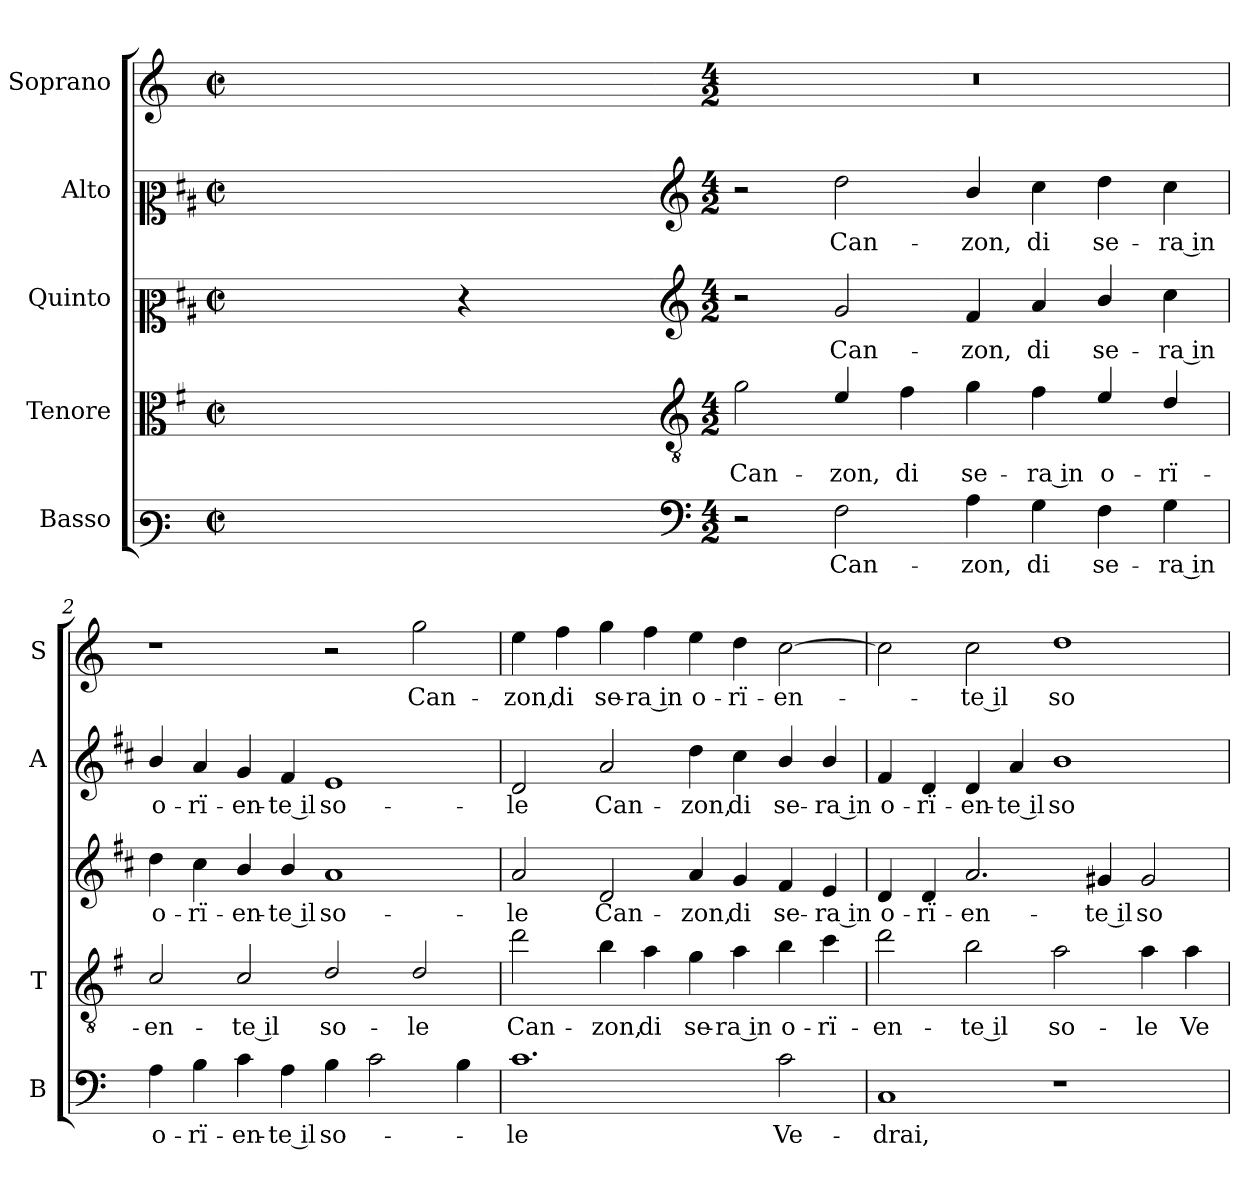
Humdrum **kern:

**kern	**text	**kern	**text	**kern	**text	**kern	**text	**kern	**text
*part5	*part5	*part4	*part4	*part3	*part3	*part2	*part2	*part1	*part1
*staff5	*staff5	*staff4	*staff4	*staff3	*staff3	*staff2	*staff2	*staff1	*staff1
*I"Basso	*	*I"Tenore	*	*I"Quinto	*	*I"Alto	*	*I"Soprano	*
*I'B	*	*I'T	*	*	*	*I'A	*	*I'S	*
*clefF3	*	*clefC3	*	*clefC2	*	*clefC2	*	*clefG2	*
*	*	*ITrd4c7	*	*ITrd1c2	*	*ITrd1c2	*	*	*
*k[]	*	*k[]	*	*k[]	*	*k[]	*	*k[]	*
*C:	*	*C:	*	*C:	*	*C:	*	*C:	*
*M2/2	*	*M2/2	*	*M2/2	*	*M2/2	*	*M2/2	*
*met(c|)	*	*met(c|)	*	*met(c|)	*	*met(c|)	*	*met(c|)	*
=	=	=	=	=	=	=	=	=	=
1ryy	.	1ryy	.	1ryy	.	1ryy	.	1ryy	.
=1X-	=1X-	=1X-	=1X-	=1X-	=1X-	=1X-	=1X-	=1X-	=1X-
4ryy	.	4ryy	.	4ryy	.	4ryy	.	4ryy	.
4ryy	.	4ryy	.	4r	.	4ryy	.	4ryy	.
4ryy	.	4ryy	.	4ryy	.	4ryy	.	4ryy	.
4ryy	.	4ryy	.	4ryy	.	4ryy	.	4ryy	.
=1-	=1-	=1-	=1-	=1-	=1-	=1-	=1-	=1-	=1-
*clefF4	*	*clefGv2	*	*clefG2	*	*clefG2	*	*	*
*M4/2	*	*M4/2	*	*M4/2	*	*M4/2	*	*M4/2	*
!	!	!	!LO:LY:b	!	!	!	!	!	!
2r	.	2c\	Can-	2r	.	2r	.	0r	.
!	!LO:LY:b	!	!LO:LY:b	!	!LO:LY:b	!	!LO:LY:b	!	!
2F\	Can-	4A/	-zon,	2f/	Can-	2cc\	Can-	.	.
!	!	!	!LO:LY:b	!	!	!	!	!	!
.	.	4B\	di	.	.	.	.	.	.
!	!LO:LY:b	!	!LO:LY:b	!	!LO:LY:b	!	!LO:LY:b	!	!
4A\	-zon,	4c\	se-	4e/	-zon,	4a/	-zon,	.	.
!	!LO:LY:b	!	!LO:LY:b	!	!LO:LY:b	!	!LO:LY:b	!	!
4G\	di	4B\	-ra in	4g/	di	4b\	di	.	.
!	!LO:LY:b	!	!LO:LY:b	!	!LO:LY:b	!	!LO:LY:b	!	!
4F\	se-	4A/	o-	4a/	se-	4cc\	se-	.	.
!	!LO:LY:b	!	!LO:LY:b	!	!LO:LY:b	!	!LO:LY:b	!	!
4G\	-ra in	4G/	-rï-	4b\	-ra in	4b\	-ra in	.	.
=2	=2	=2	=2	=2	=2	=2	=2	=2	=2
!	!LO:LY:b	!	!LO:LY:b	!	!LO:LY:b	!	!LO:LY:b	!	!
4A\	o-	2F/	-en-	4cc\	o-	4a/	o-	1r	.
!	!LO:LY:b	!	!	!	!LO:LY:b	!	!LO:LY:b	!	!
4B\	-rï-	.	.	4b\	-rï-	4g/	-rï-	.	.
!	!LO:LY:b	!	!LO:LY:b	!	!LO:LY:b	!	!LO:LY:b	!	!
4c\	-en-	2F/	-te il	4a/	-en-	4f/	-en-	.	.
!	!LO:LY:b	!	!	!	!LO:LY:b	!	!LO:LY:b	!	!
4A\	-te il	.	.	4a/	-te il	4e/	-te il	.	.
!	!LO:LY:b	!	!LO:LY:b	!	!LO:LY:b	!	!LO:LY:b	!	!
4B\	so-	2G/	so-	1g	so-	1d	so-	2r	.
2c\	.	.	.	.	.	.	.	.	.
!	!	!	!LO:LY:b	!	!	!	!	!	!LO:LY:b
.	.	2G/	-le	.	.	.	.	2gg\	Can-
4B\	.	.	.	.	.	.	.	.	.
=3	=3	=3	=3	=3	=3	=3	=3	=3	=3
!	!LO:LY:b	!	!LO:LY:b	!	!LO:LY:b	!	!LO:LY:b	!	!LO:LY:b
1.c	-le	2g\	Can-	2g/	-le	2c/	-le	4ee\	-zon,
!	!	!	!	!	!	!	!	!	!LO:LY:b
.	.	.	.	.	.	.	.	4ff\	di
!	!	!	!LO:LY:b	!	!LO:LY:b	!	!LO:LY:b	!	!LO:LY:b
.	.	4e\	-zon,	2c/	Can-	2g/	Can-	4gg\	se-
!	!	!	!LO:LY:b	!	!	!	!	!	!LO:LY:b
.	.	4d\	di	.	.	.	.	4ff\	-ra in
!	!	!	!LO:LY:b	!	!LO:LY:b	!	!LO:LY:b	!	!LO:LY:b
.	.	4c\	se-	4g/	-zon,	4cc\	-zon,	4ee\	o-
!	!	!	!LO:LY:b	!	!LO:LY:b	!	!LO:LY:b	!	!LO:LY:b
.	.	4d\	-ra in	4f/	di	4b\	di	4dd\	-rï-
!	!LO:LY:b	!	!LO:LY:b	!	!LO:LY:b	!	!LO:LY:b	!	!LO:LY:b
2c\	Ve-	4e\	o-	4e/	se-	4a/	se-	[2cc\	-en-
!	!	!	!LO:LY:b	!	!LO:LY:b	!	!LO:LY:b	!	!
.	.	4f\	-rï-	4d/	-ra in	4a/	-ra in	.	.
!!LO:LB:g=z
=4	=4	=4	=4	=4	=4	=4	=4	=4	=4
!	!LO:LY:b	!	!LO:LY:b	!	!LO:LY:b	!	!LO:LY:b	!	!
1C	-drai,	2g\	-en-	4c/	o-	4e/	o-	2cc\]	.
!	!	!	!	!	!LO:LY:b	!	!LO:LY:b	!	!
.	.	.	.	4c/	-rï-	4c/	-rï-	.	.
!	!	!	!LO:LY:b	!	!LO:LY:b	!	!LO:LY:b	!	!LO:LY:b
.	.	2e\	-te il	2.g/	-en-	4c/	-en-	2cc\	-te il
!	!	!	!	!	!	!	!LO:LY:b	!	!
.	.	.	.	.	.	4g/	-te il	.	.
!	!	!	!LO:LY:b	!	!	!	!LO:LY:b	!	!LO:LY:b
1r	.	2d\	so-	.	.	1a	so-	1dd	so-
!	!	!	!	!	!LO:LY:b	!	!	!	!
.	.	.	.	4f#X/	-te il	.	.	.	.
!	!	!	!LO:LY:b	!	!LO:LY:b	!	!	!	!
.	.	4d\	-le	2f#/	so-	.	.	.	.
!	!	!	!LO:LY:b	!	!	!	!	!	!
.	.	4d\	Ve-	.	.	.	.	.	.
=	=	=	=	=	=	=	=	=	=
*-	*-	*-	*-	*-	*-	*-	*-	*-	*-
